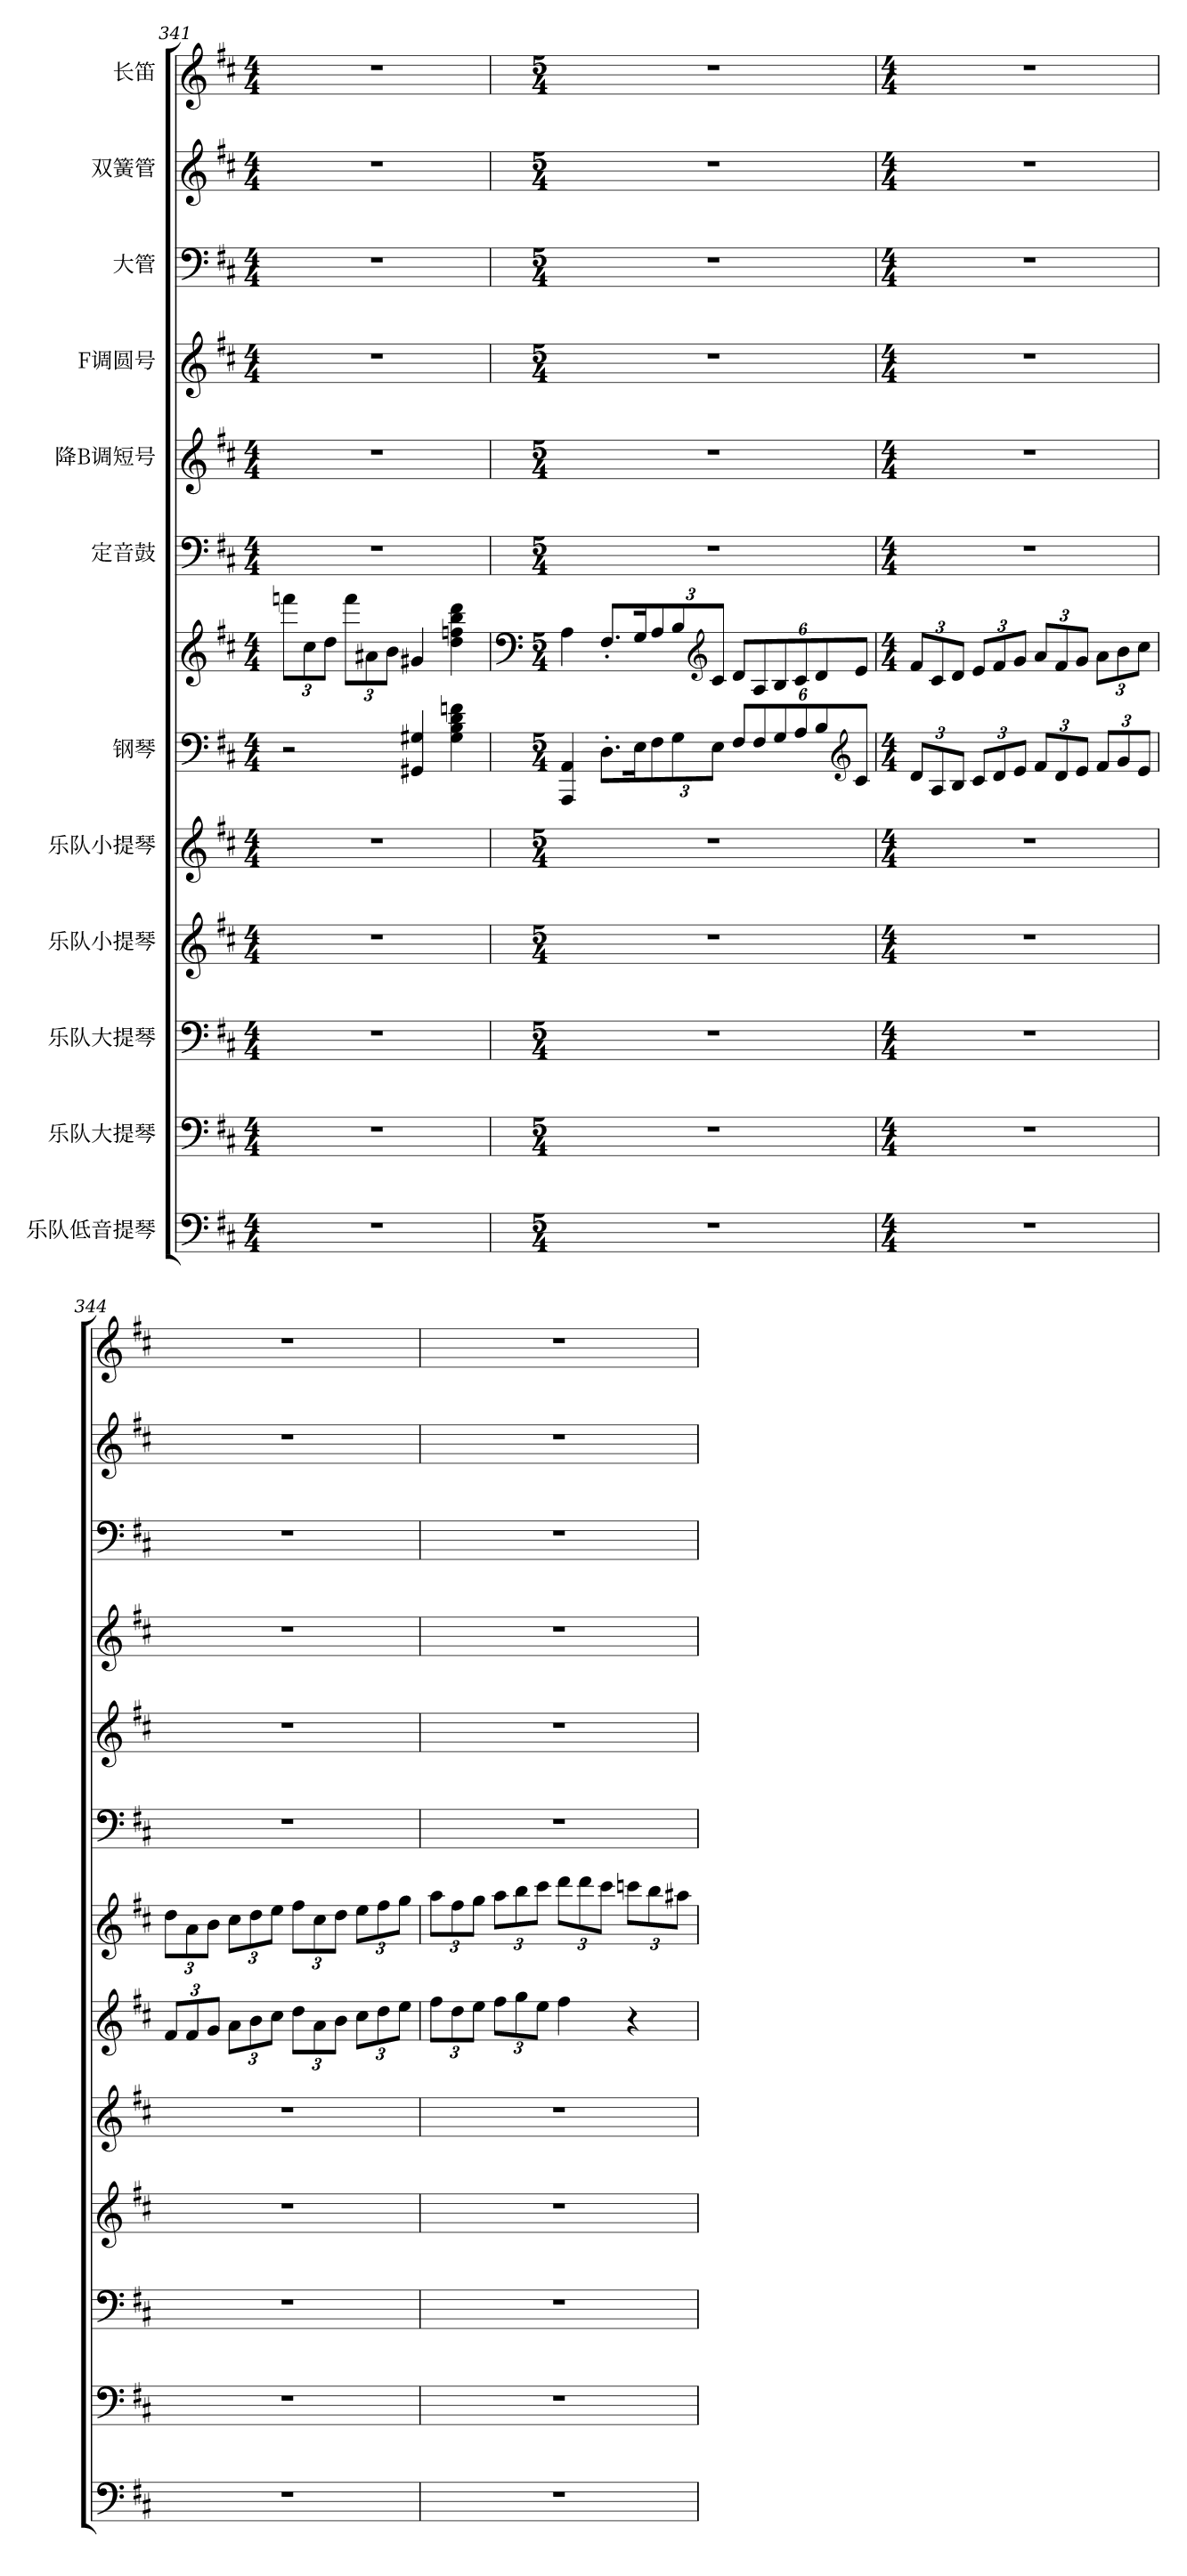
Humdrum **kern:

**kern	**kern	**kern	**kern	**kern	**kern	**kern	**kern	**kern	**kern	**kern	**kern	**kern
*part12	*part11	*part10	*part9	*part8	*part7	*part7	*part6	*part5	*part4	*part3	*part2	*part1
*staff13	*staff12	*staff11	*staff10	*staff9	*staff8	*staff7	*staff6	*staff5	*staff4	*staff3	*staff2	*staff1
*I"乐队低音提琴	*I"乐队大提琴	*I"乐队大提琴	*I"乐队小提琴	*I"乐队小提琴	*I"钢琴	*	*I"定音鼓	*I"降B调短号	*I"F调圆号	*I"大管	*I"双簧管	*I"长笛
*clefF4	*clefF4	*clefF4	*clefG2	*clefG2	*clefF4	*clefG2	*clefF4	*clefG2	*clefG2	*clefF4	*clefG2	*clefG2
*ITrd7c12	*	*	*	*	*	*	*	*ITrd1c2	*ITrd4c7	*	*	*
*k[f#c#]	*k[f#c#]	*k[f#c#]	*k[f#c#]	*k[f#c#]	*k[f#c#]	*k[f#c#]	*k[f#c#]	*k[]	*k[f#]	*k[f#c#]	*k[f#c#]	*k[f#c#]
*M4/4	*M4/4	*M4/4	*M4/4	*M4/4	*M4/4	*M4/4	*M4/4	*M4/4	*M4/4	*M4/4	*M4/4	*M4/4
*	*	*	*	*	*	*Xbrackettup	*	*	*	*	*	*
=341	=341	=341	=341	=341	=341	=341	=341	=341	=341	=341	=341	=341
1r	1r	1r	1r	1r	2r	12fffn\L	1r	1r	1r	1r	1r	1r
.	.	.	.	.	.	12cc#\	.	.	.	.	.	.
.	.	.	.	.	.	12dd\J	.	.	.	.	.	.
.	.	.	.	.	.	12fff\L	.	.	.	.	.	.
.	.	.	.	.	.	12a#X\	.	.	.	.	.	.
.	.	.	.	.	.	12b\J	.	.	.	.	.	.
.	.	.	.	.	4GG#X/ 4G#X/	4g#X/	.	.	.	.	.	.
.	.	.	.	.	4G#\ 4B\ 4d\ 4fn\	4dd\ 4ffn\ 4bb\ 4ddd\	.	.	.	.	.	.
!!LO:PB:g=z
=342	=342	=342	=342	=342	=342	=342	=342	=342	=342	=342	=342	=342
*	*	*	*	*	*	*clefF4	*	*	*	*	*	*
*M5/4	*M5/4	*M5/4	*M5/4	*M5/4	*M5/4	*M5/4	*M5/4	*M5/4	*M5/4	*M5/4	*M5/4	*M5/4
4%5r	4%5r	4%5r	4%5r	4%5r	4AAA/ 4AA/	4A\	4%5r	4%5r	4%5r	4%5r	4%5r	4%5r
.	.	.	.	.	8.D'\L	8.F#'/L	.	.	.	.	.	.
.	.	.	.	.	16E\K	16G/K	.	.	.	.	.	.
*	*	*	*	*	*Xbrackettup	*	*	*	*	*	*	*
.	.	.	.	.	12F#\	12A/	.	.	.	.	.	.
.	.	.	.	.	12G\	12B/	.	.	.	.	.	.
*	*	*	*	*	*	*clefG2	*	*	*	*	*	*
.	.	.	.	.	12E\J	12c#/J	.	.	.	.	.	.
.	.	.	.	.	12F#/L	12d/L	.	.	.	.	.	.
.	.	.	.	.	12F#/	12A/	.	.	.	.	.	.
.	.	.	.	.	12G/	12B/	.	.	.	.	.	.
.	.	.	.	.	12A/	12c#/	.	.	.	.	.	.
.	.	.	.	.	12B/	12d/	.	.	.	.	.	.
*	*	*	*	*	*clefG2	*	*	*	*	*	*	*
.	.	.	.	.	12c#/J	12e/J	.	.	.	.	.	.
=343	=343	=343	=343	=343	=343	=343	=343	=343	=343	=343	=343	=343
*M4/4	*M4/4	*M4/4	*M4/4	*M4/4	*M4/4	*M4/4	*M4/4	*M4/4	*M4/4	*M4/4	*M4/4	*M4/4
1r	1r	1r	1r	1r	12d/L	12f#/L	1r	1r	1r	1r	1r	1r
.	.	.	.	.	12A/	12c#/	.	.	.	.	.	.
.	.	.	.	.	12B/J	12d/J	.	.	.	.	.	.
.	.	.	.	.	12c#/L	12e/L	.	.	.	.	.	.
.	.	.	.	.	12d/	12f#/	.	.	.	.	.	.
.	.	.	.	.	12e/J	12g/J	.	.	.	.	.	.
.	.	.	.	.	12f#/L	12a/L	.	.	.	.	.	.
.	.	.	.	.	12d/	12f#/	.	.	.	.	.	.
.	.	.	.	.	12e/J	12g/J	.	.	.	.	.	.
.	.	.	.	.	12f#/L	12a\L	.	.	.	.	.	.
.	.	.	.	.	12g/	12b\	.	.	.	.	.	.
.	.	.	.	.	12e/J	12cc#\J	.	.	.	.	.	.
!!LO:PB:g=z
=344	=344	=344	=344	=344	=344	=344	=344	=344	=344	=344	=344	=344
1r	1r	1r	1r	1r	12f#/L	12dd\L	1r	1r	1r	1r	1r	1r
.	.	.	.	.	12f#/	12a\	.	.	.	.	.	.
.	.	.	.	.	12g/J	12b\J	.	.	.	.	.	.
.	.	.	.	.	12a\L	12cc#\L	.	.	.	.	.	.
.	.	.	.	.	12b\	12dd\	.	.	.	.	.	.
.	.	.	.	.	12cc#\J	12ee\J	.	.	.	.	.	.
.	.	.	.	.	12dd\L	12ff#\L	.	.	.	.	.	.
.	.	.	.	.	12a\	12cc#\	.	.	.	.	.	.
.	.	.	.	.	12b\J	12dd\J	.	.	.	.	.	.
.	.	.	.	.	12cc#\L	12ee\L	.	.	.	.	.	.
.	.	.	.	.	12dd\	12ff#\	.	.	.	.	.	.
.	.	.	.	.	12ee\J	12gg\J	.	.	.	.	.	.
=345	=345	=345	=345	=345	=345	=345	=345	=345	=345	=345	=345	=345
1r	1r	1r	1r	1r	12ff#\L	12aa\L	1r	1r	1r	1r	1r	1r
.	.	.	.	.	12dd\	12ff#\	.	.	.	.	.	.
.	.	.	.	.	12ee\J	12gg\J	.	.	.	.	.	.
.	.	.	.	.	12ff#\L	12aa\L	.	.	.	.	.	.
.	.	.	.	.	12gg\	12bb\	.	.	.	.	.	.
.	.	.	.	.	12ee\J	12ccc#\J	.	.	.	.	.	.
.	.	.	.	.	4ff#\	12ddd\L	.	.	.	.	.	.
.	.	.	.	.	.	12ddd\	.	.	.	.	.	.
.	.	.	.	.	.	12ccc#\J	.	.	.	.	.	.
.	.	.	.	.	4r	12cccn\L	.	.	.	.	.	.
.	.	.	.	.	.	12bb\	.	.	.	.	.	.
.	.	.	.	.	.	12aa#X\J	.	.	.	.	.	.
=	=	=	=	=	=	=	=	=	=	=	=	=
*-	*-	*-	*-	*-	*-	*-	*-	*-	*-	*-	*-	*-
